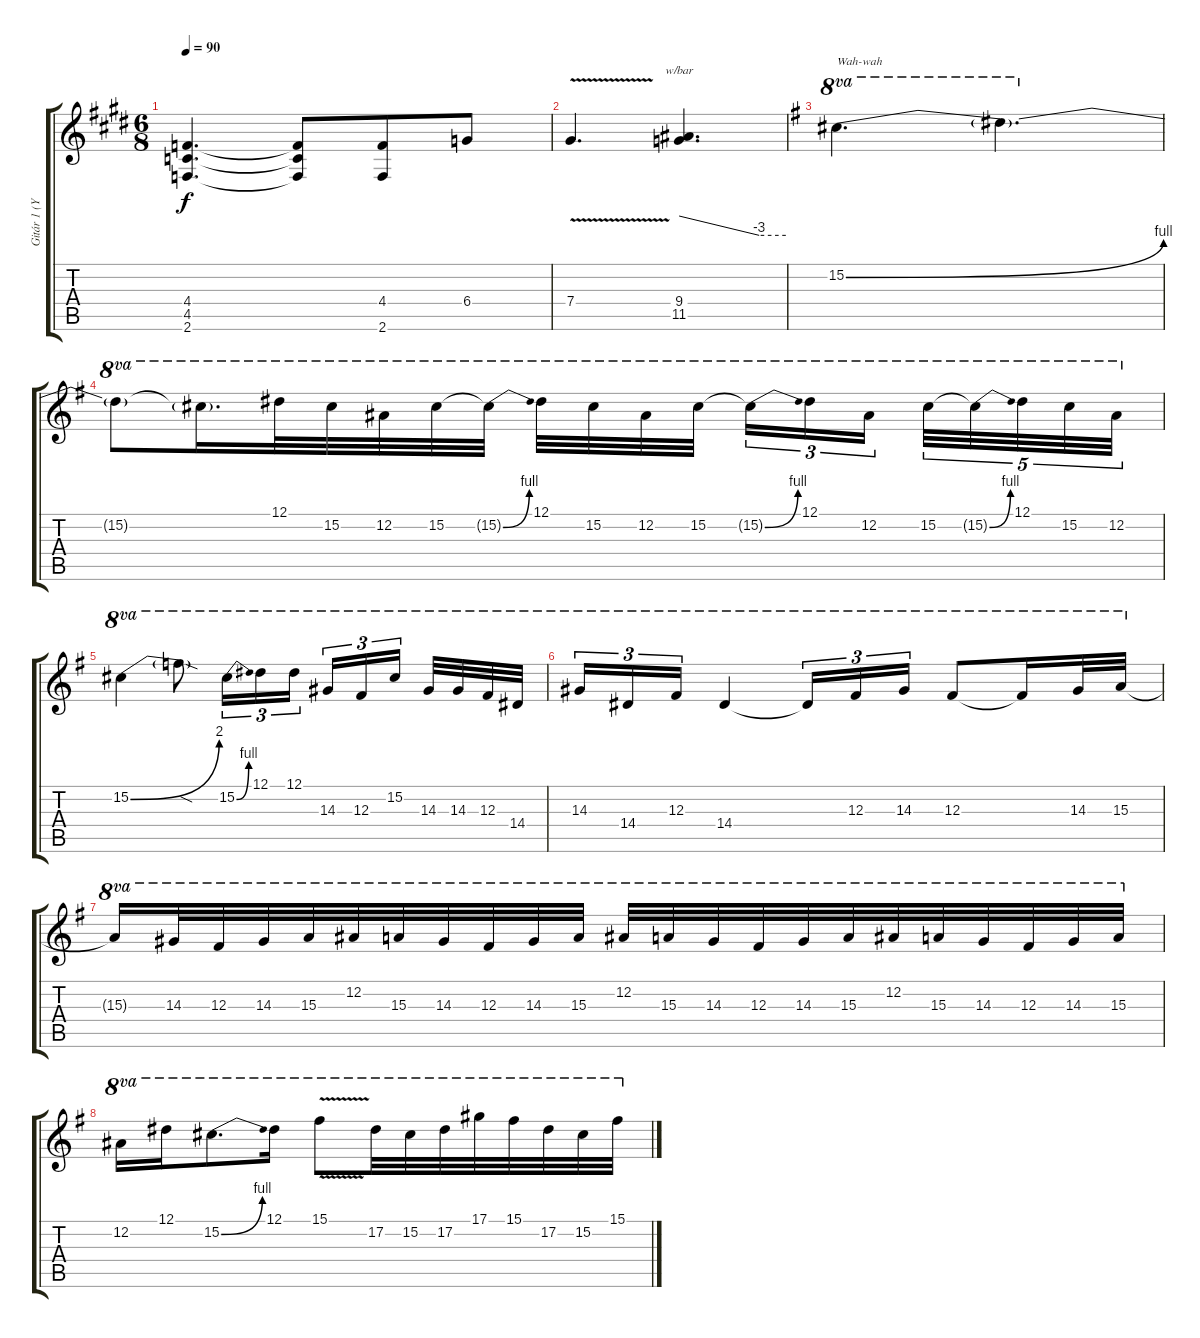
\track ("Gitár 1 (Yngwie Malmsteen)" "Gitár 1 (Y") {instrument distortionguitar}
\staff {score tabs}
\tuning (Eb4 Bb3 Gb3 Db3 Ab2 Eb2) {hide}
\ts (6 8)
\tempo 90
\clef g2
\ks e
(4.4 4.5 2.6).4{d dy f} (4.4{t} 4.5{t} 2.6{t}).8 (4.4 2.6).8 6.4.8 |
7.4{v}.4{d} (9.4 11.5).4{d tbe (custom default 0 0 45 -12 60 -12)} |
\ks g
15.2{be (bend 0 0 60 4)}.4{d ot 8va txt "Wah-wah" instrument distortionguitar} 15.2{t}.4{d ot 8va} |
15.2{t}.8{ot 8va} 15.2{t}.16{d ot 8va} 12.1.32{ot 8va} 15.2.32{ot 8va} 12.2.32{ot 8va} 15.2.32{ot 8va} 15.2{be (bend 0 0 60 4) t}.32{ot 8va} 12.1.32{ot 8va} 15.2.32{ot 8va} 12.2.32{ot 8va} 15.2.32{ot 8va beam splitsecondary} 15.2{be (bend 0 0 60 4) t}.16{tu (3 2) ot 8va} 12.1.16{tu (3 2) ot 8va} 12.2.16{tu (3 2) ot 8va beam splitsecondary} 15.2.32{tu (5 4) ot 8va} 15.2{be (bend 0 0 60 4) t}.32{tu (5 4) ot 8va} 12.1.32{tu (5 4) ot 8va} 15.2.32{tu (5 4) ot 8va} 12.2.32{tu (5 4) ot 8va} |
15.2{be (bend 0 0 60 8)}.4{ot 8va} 15.2{sod t}.8{ot 8va} 15.2{be (bend 0 0 60 4)}.16{tu (3 2) ot 8va} 12.1.16{tu (3 2) ot 8va} 12.1.16{tu (3 2) ot 8va beam splitsecondary} 14.3.16{tu (3 2) ot 8va} 12.3.16{tu (3 2) ot 8va} 15.2.16{tu (3 2) ot 8va beam splitsecondary} 14.3.32{ot 8va} 14.3.32{ot 8va} 12.3.32{ot 8va} 14.4.32{ot 8va} |
14.3.16{tu (3 2) ot 8va} 14.4.16{tu (3 2) ot 8va} 12.3.16{tu (3 2) ot 8va} 14.4.4{ot 8va} 14.4{t}.16{tu (3 2) ot 8va} 12.3.16{tu (3 2) ot 8va} 14.3.16{tu (3 2) ot 8va} 12.3.8{ot 8va} 12.3{t}.16{ot 8va} 14.3.32{ot 8va} 15.3.32{ot 8va} |
15.3{t}.16{ot 8va} 14.3.32{ot 8va} 12.3.32{ot 8va} 14.3.32{ot 8va} 15.3.32{ot 8va} 12.2.32{ot 8va} 15.3.32{ot 8va} 14.3.32{ot 8va} 12.3.32{ot 8va} 14.3.32{ot 8va} 15.3.32{ot 8va} 12.2.32{ot 8va} 15.3.32{ot 8va} 14.3.32{ot 8va} 12.3.32{ot 8va} 14.3.32{ot 8va} 15.3.32{ot 8va} 12.2.32{ot 8va} 15.3.32{ot 8va} 14.3.32{ot 8va} 12.3.32{ot 8va} 14.3.32{ot 8va} 15.3.32{ot 8va} |
12.2.16{ot 8va} 12.1.16{ot 8va} 15.2{be (bend 0 0 60 4)}.8{d ot 8va} 12.1.16{ot 8va} 15.1{v}.8{ot 8va} 17.2.32{ot 8va} 15.2.32{ot 8va} 17.2.32{ot 8va} 17.1.32{ot 8va} 15.1.32{ot 8va} 17.2.32{ot 8va} 15.2.32{ot 8va} 15.1.32{ot 8va}
